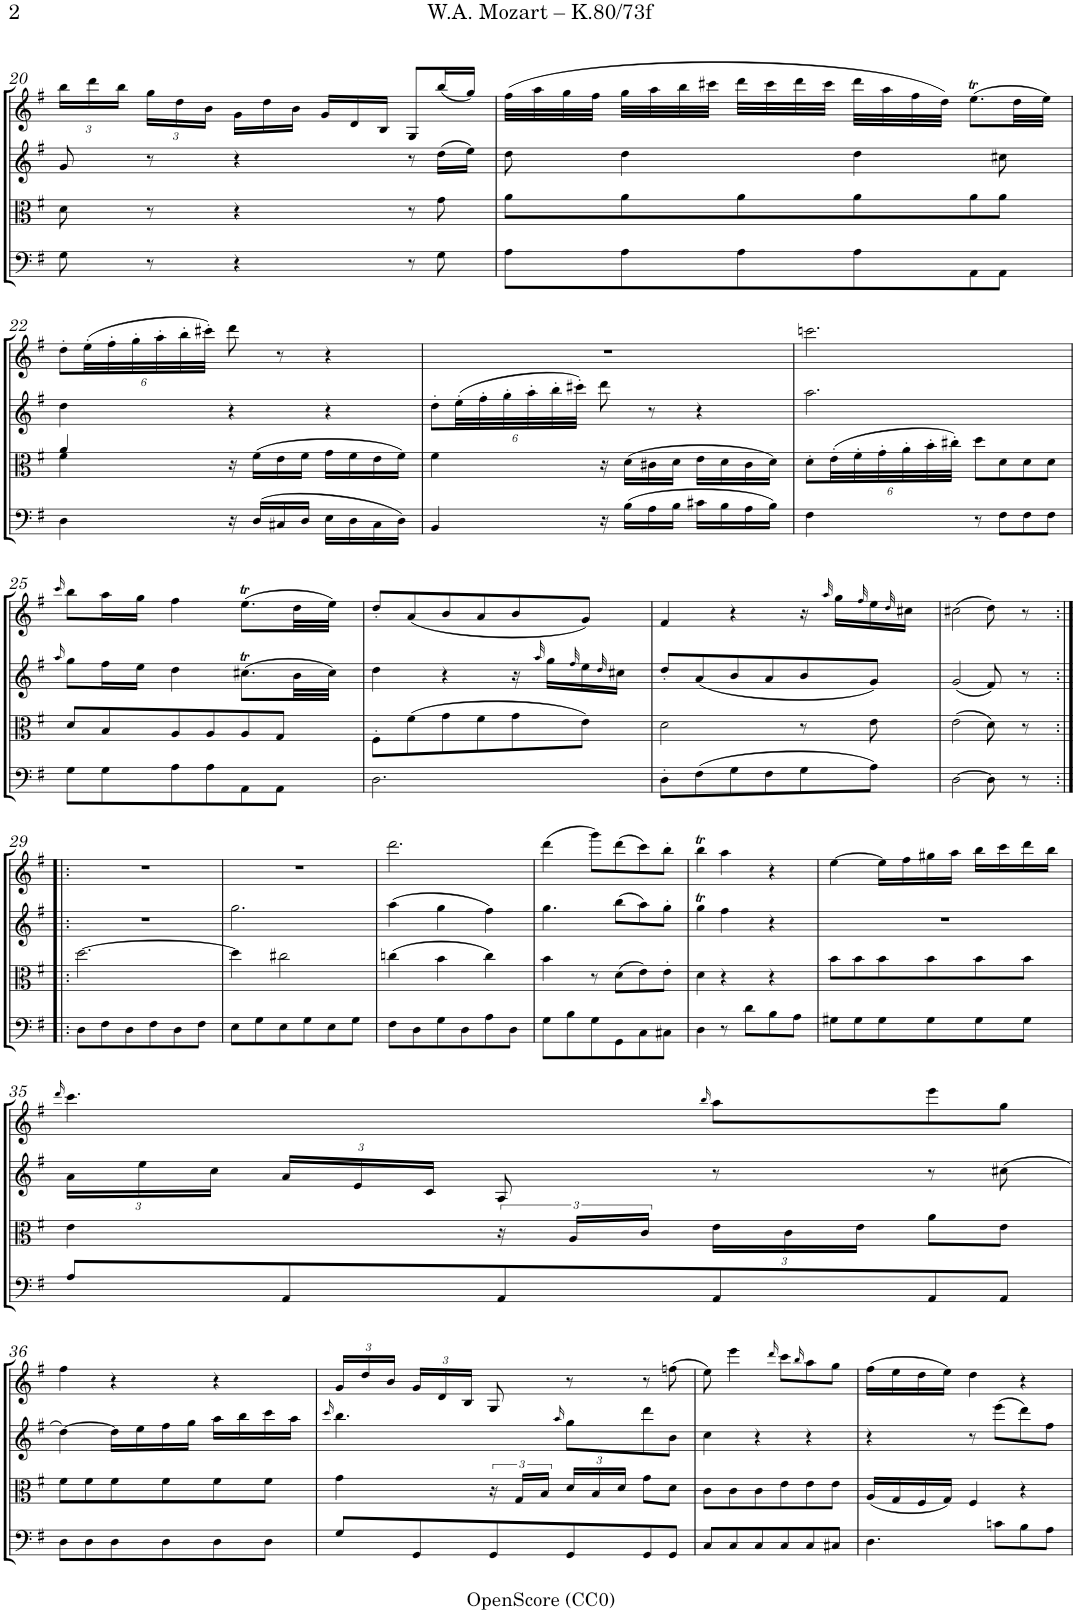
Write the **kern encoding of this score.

**kern	**kern	**kern	**kern
*part4	*part3	*part2	*part1
*staff4	*staff3	*staff2	*staff1
*I"Violoncello	*I"Viola	*I"Violin 2	*I"Violin 1
*I'Vc	*I'Vla	*I'Vln	*I'Vln
!!LO:PB:g=z
*clefF4	*clefC3	*clefG2	*clefG2
*k[f#]	*k[f#]	*k[f#]	*k[f#]
*M3/4	*M3/4	*M3/4	*M3/4
*	*	*	*Xbrackettup
=20	=20	=20	=20
8G\	8d\	8g/	24bb\LL
.	.	.	24ddd\
.	.	.	24bb\JJ
8r	8r	8r	24gg\LL
.	.	.	24dd\
.	.	.	24b\JJ
4r	4r	4r	24g\LL
.	.	.	24dd\
.	.	.	24b\JJ
.	.	.	24g/LL
.	.	.	24d/
.	.	.	24B/JJ
8r	8r	8r	8G/L
8G\	8g\	(16dd\LL	(16bb/L
.	.	16ee\JJ)	16gg/JJ)
=21	=21	=21	=21
8A\L	8a\L	8dd\	(32ff#\LLL
.	.	.	32aa\
.	.	.	32gg\
.	.	.	32ff#\JJJ
8A\	8a\	4dd\	32gg\LLL
.	.	.	32aa\
.	.	.	32bb\
.	.	.	32ccc#X\JJJ
8A\	8a\	.	32ddd\LLL
.	.	.	32ccc#\
.	.	.	32ddd\
.	.	.	32ccc#\JJJ
8A\	8a\	4dd\	32ddd\LLL
.	.	.	32aa\
.	.	.	32ff#\
.	.	.	32dd\JJJ)
8AA\	8a\	.	(8.eeT\L
8AA\J	8a\J	8cc#X\	.
.	.	.	32dd\LL
.	.	.	32ee\JJJ)
!!LO:LB:g=z
=22	=22	=22	=22
*	*^	*	*
4D\	4a/	4f#\	4dd\	8dd'\L
.	.	.	.	(48ee'\LL
.	.	.	.	48ff#'\
.	.	.	.	48gg'\
.	.	.	.	48aa'\
.	.	.	.	48bb'\
.	.	.	.	48ccc#X'\JJJ)
16r	16r	4ryy	4r	8ddd\
(>16D/LL	(16f#\LL	.	.	.
16C#X/	16e\	.	.	8r
16D/JJ	16f#\JJ	.	.	.
16E\LL	16g\LL	4ryy	4r	4r
16D\	16f#\	.	.	.
16C#\	16e\	.	.	.
16D\JJ)	16f#\JJ)	.	.	.
*	*v	*v	*	*
=23	=23	=23	=23
4BB/	4f#\	8dd'\L	2.r
*	*	*Xbrackettup	*
.	.	(48ee'\LL	.
.	.	48ff#'\	.
.	.	48gg'\	.
.	.	48aa'\	.
.	.	48bb'\	.
.	.	48ccc#X'\JJJ)	.
16r	16r	8ddd\	.
(>16B\LL	(16d\LL	.	.
16A\	16c#X\	8r	.
16B\JJ	16d\JJ	.	.
16c#X\LL	16e\LL	4r	.
16B\	16d\	.	.
16A\	16c#\	.	.
16B\JJ)	16d\JJ)	.	.
=24	=24	=24	=24
4F#\	8d'\L	2.aa\	2.cccn\
*	*Xbrackettup	*	*
.	(48e'\LL	.	.
.	48f#'\	.	.
.	48g'\	.	.
.	48a'\	.	.
.	48b'\	.	.
.	48cc#X'\JJJ)	.	.
8r	8dd\L	.	.
8F#\L	8d\	.	.
8F#\	8d\	.	.
8F#\J	8d\J	.	.
!!LO:LB:g=z
=25	=25	=25	=25
.	.	16qaa/	16qccc/
8G\L	8d/L	8gg\L	8bb\L
8G\	8B/	16ff#\L	16aa\L
.	.	16ee\JJ	16gg\JJ
8A\	8A/	4dd\	4ff#\
8A\	8A/	.	.
8AA\	8A/	(8.cc#Xt\L	(8.eeT\L
8AA\J	8G/J	.	.
.	.	32b\LL	32dd\LL
.	.	32cc#\JJJ)	32ee\JJJ)
=26	=26	=26	=26
2.D\	8F#'\L	4dd\	8dd'/L
.	(8f#\	.	(8a/
.	8g\	4r	8b/
.	8f#\	.	8a/
.	8g\	16r	8b/
.	.	32qaa/	.
.	.	16gg\LL	.
.	.	32qff#/	.
.	8e\J)	16ee\	8g/J)
.	.	32qdd/	.
.	.	16cc#X\JJ	.
=27	=27	=27	=27
8D'\L	2d\	8dd'/L	4f#/
(>8F#\	.	(8a/	.
8G\	.	8b/	4r
8F#\	.	8a/	.
8G\	8r	8b/	16r
.	.	.	32qaa/
.	.	.	16gg\LL
.	.	.	32qff#/
8A\J)	8e\	8g/J)	16ee\
.	.	.	32qdd/
.	.	.	16cc#X\JJ
=28	=28	=28	=28
[>2D\	(2e\	(2g/	(2cc#X\
8D\]	8d\)	8f#/)	8dd\)
8r	8r	8r	8r
!!LO:LB:g=z
=29:|!|:	=29:|!|:	=29:|!|:	=29:|!|:
8D\L	[>2.dd\	2.r	2.r
8F#\	.	.	.
8D\	.	.	.
8F#\	.	.	.
8D\	.	.	.
8F#\J	.	.	.
=30	=30	=30	=30
8E\L	4dd\]	2.gg\	2.r
8G\	.	.	.
8E\	2cc#X\	.	.
8G\	.	.	.
8E\	.	.	.
8G\J	.	.	.
=31	=31	=31	=31
8F#\L	(>4ccn\	(4aa\	2.ddd\
8D\	.	.	.
8G\	4b\	4gg\	.
8D\	.	.	.
8A\	4cc\)	4ff#\)	.
8D\J	.	.	.
=32	=32	=32	=32
8G\L	4b\	4.gg\	(>4ddd\
8B\	.	.	.
8G\	8r	.	8ggg\L)
8GG\	(>8d\L	(8bb\L	(>8ddd\
8C\	8e\)	8aa\)	8ccc\)
8C#X\J	8e'\J	8gg'\J	8bb'\J
=33	=33	=33	=33
4D\	4d\	4ggT\	4bbt\
8r	4r	4ff#\	4aa\
8d\L	.	.	.
8B\	4r	4r	4r
8A\J	.	.	.
=34	=34	=34	=34
8G#X\L	8b\L	2.r	[>4ee\
8G#\	8b\	.	.
8G#\	8b\	.	16ee\LL]
.	.	.	16ff#\
8G#\	8b\	.	16gg#X\
.	.	.	16aa\JJ
8G#\	8b\	.	16bb\LL
.	.	.	16ccc\
8G#\J	8b\J	.	16ddd\
.	.	.	16bb\JJ
!!LO:LB:g=z
=35	=35	=35	=35
.	.	.	16qddd/
8A/L	4e\	24a\LL	4.ccc\
.	.	24ee\	.
.	.	24cc\JJ	.
8AA/	.	24a/LL	.
.	.	24e/	.
.	.	24c/JJ	.
*	*brackettup	*	*
8AA/	24r	8A/	.
.	24A/LL	.	.
.	24c/JJ	.	.
.	.	.	16qbb/
*	*Xbrackettup	*	*
8AA/	24e\LL	8r	8aa\L
.	24c\	.	.
.	24e\JJ	.	.
8AA/	8a\L	8r	8eee\
8AA/J	8e\J	(8cc#X\	8gg\J
!!LO:LB:g=z
=36	=36	=36	=36
8D\L	8f#\L	[4dd\)	4ff#\
8D\	8f#\	.	.
8D\	8f#\	16dd\LL]	4r
.	.	16ee\	.
8D\	8f#\	16ff#\	.
.	.	16gg\JJ	.
8D\	8f#\	16aa\LL	4r
.	.	16bb\	.
8D\J	8f#\J	16ccc\	.
.	.	16aa\JJ	.
=37	=37	=37	=37
.	.	16qccc/	.
8G/L	4g\	4.bb\	24g/LL
.	.	.	24dd/
.	.	.	24b/JJ
8GG/	.	.	24g/LL
.	.	.	24d/
.	.	.	24B/JJ
*	*brackettup	*	*
8GG/	24r	.	8G/
.	24G/LL	.	.
.	24B/JJ	.	.
.	.	16qaa/	.
*	*Xbrackettup	*	*
8GG/	24d/LL	8gg\L	8r
.	24B/	.	.
.	24d/JJ	.	.
8GG/	8g\L	8ddd\	8r
8GG/J	8d\J	8b\J	(>8ffn\
=38	=38	=38	=38
8C/L	8c\L	4cc\	8ee\)
8C/	8c\	.	4eee\
8C/	8c\	4r	.
.	.	.	16qddd/
8C/	8e\	.	8ccc\L
.	.	.	16qbb/
8C/	8e\	4r	8aa\
8C#X/J	8e\J	.	8gg\J
=39	=39	=39	=39
4.D\	(<16A/LL	4r	(>16ff#\LL
.	16G/	.	16ee\
.	16F#/	.	16dd\
.	16G/JJ)	.	16ee\JJ)
.	4F#/	8r	4dd\
8cn\L	.	(8eee\L	.
8B\	4r	8ddd\)	4r
8A\J	.	8ff#\J	.
=	=	=	=
*-	*-	*-	*-
